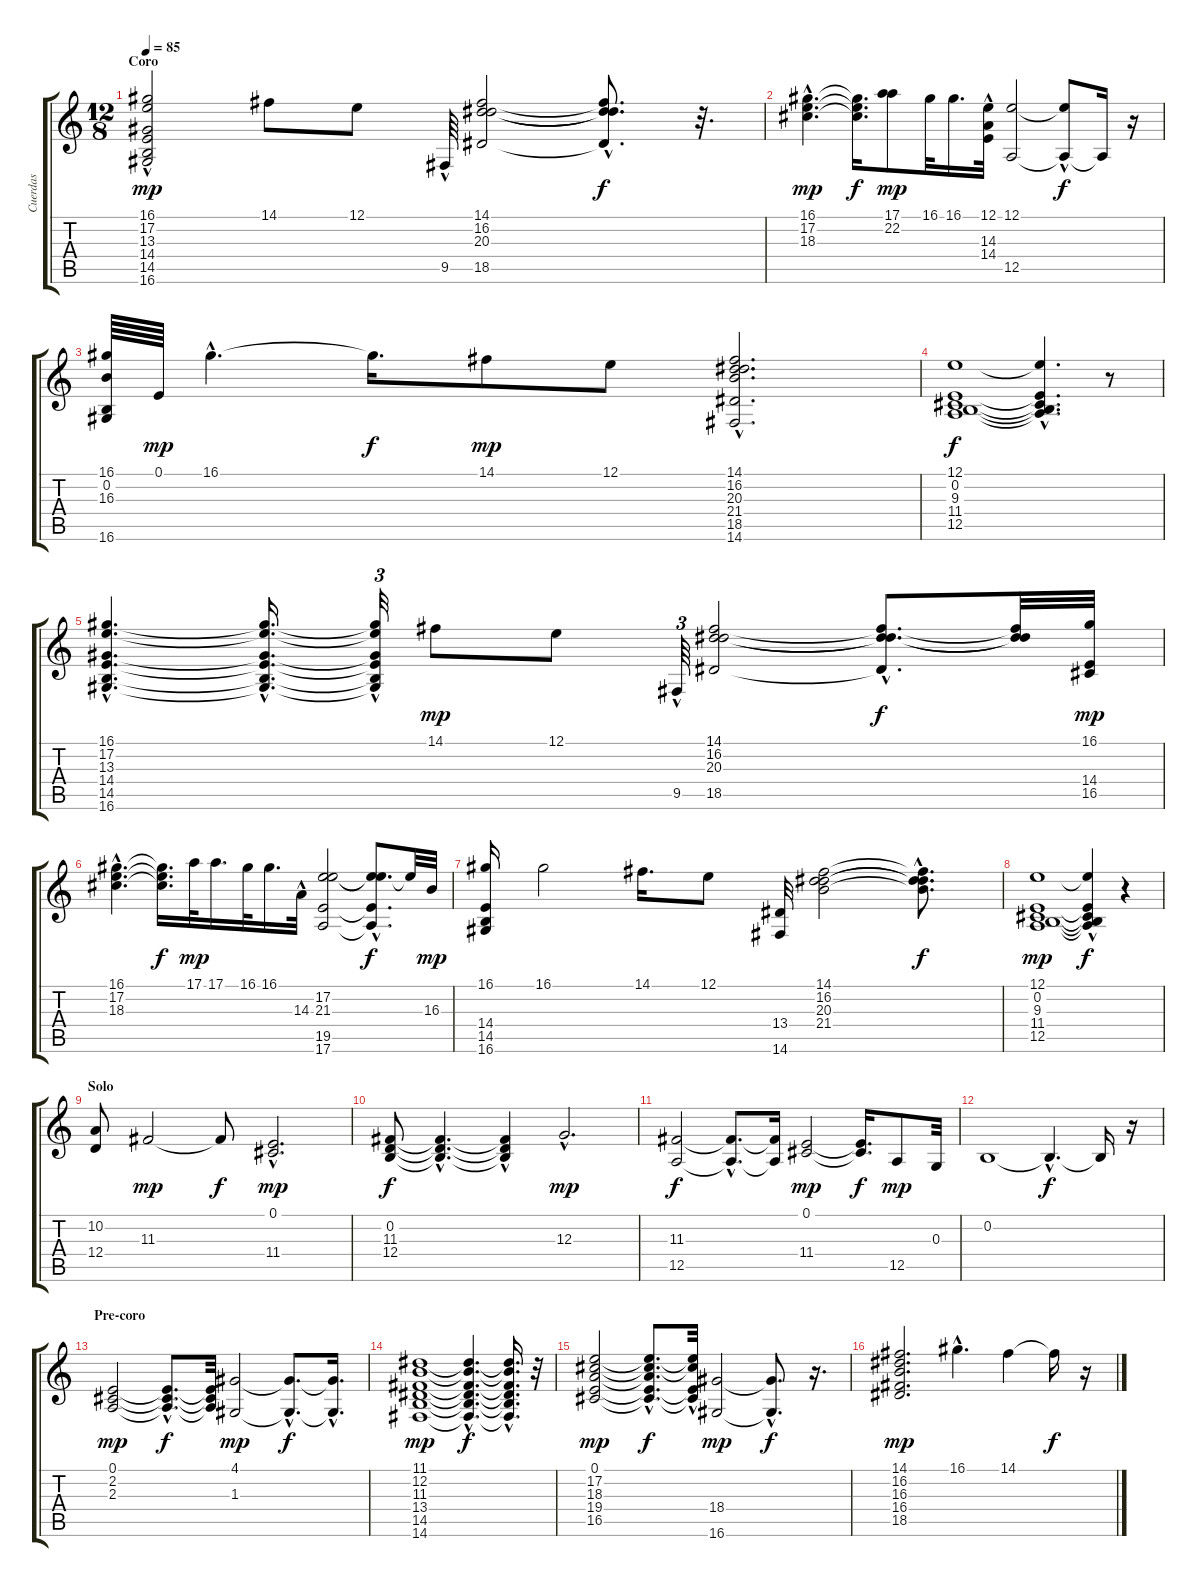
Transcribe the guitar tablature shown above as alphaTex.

\track ("Cuerdas" "Cuerdas") {instrument stringensemble2}
\staff {score tabs}
\tuning (E4 B3 G3 D3 A2 E2) {hide}
\ts (12 8)
\section ("" "Coro")
\tempo 85
\clef g2
\ks c
(16.1 17.2 13.3{hac} 14.4 14.5 16.6).2{dy mp} 14.1.8 12.1.8 9.5{hac}.64 (14.1 16.2 20.3 18.5).2 (14.1{hac t} 16.2{hac t} 20.3{hac t} 18.5{hac t}).8{d dy f} r.32{d} |
(16.1{hac} 17.2{hac} 18.3{hac}).4{d dy mp} (16.1{t} 17.2{t} 18.3{t}).16{d dy f} (17.1 22.2).8{dy mp} 16.1.32 16.1.16{d} (12.1 14.3{hac} 14.4).32 (12.1 12.5).2 (12.1{hac t} 12.5{t}).8{dy f} 12.5{t}.16 r.16 |
(16.1 0.2 16.3 16.6).64 0.1.64{dy mp} 16.1{hac}.4{d} 16.1{t}.16{d dy f} 14.1.8{dy mp} 12.1.8 (14.1 16.2{hac} 20.3{hac} 21.4 18.5 14.6).2{d} |
(12.1 0.2 9.3 11.4 12.5).1{dy f} (12.1{hac t} 0.2{t} 9.3{t} 11.4{t} 12.5{hac t}).4{d} r.8 |
(16.1{hac} 17.2{hac} 13.3{hac} 14.4{hac} 14.5{hac} 16.6{hac}).4{d} (16.1{hac t} 17.2{hac t} 13.3{hac t} 14.4{hac t} 14.5{hac t} 16.6{hac t}).16{d} (16.1{t} 17.2{t} 13.3{t} 14.4{hac t} 14.5{hac t} 16.6{hac t}).32{tu (3 2)} 14.1.8{dy mp} 12.1.8 9.5{hac}.64{tu (3 2)} (14.1 16.2 20.3 18.5).2 (14.1{hac t} 16.2{hac t} 20.3{hac t} 18.5{hac t}).8{d dy f} (14.1{t} 16.2{t} 20.3{t}).32 (16.1 14.4 16.5).32{dy mp} |
(16.1{hac} 17.2{hac} 18.3{hac}).4{d} (16.1{t} 17.2{t} 18.3{t}).16{d dy f} 17.1.32{dy mp} 17.1.16{d} 16.1.32 16.1.16{d} 14.3{hac}.32 (17.2 21.3 19.5 17.6).2 (17.2{hac t} 21.3{hac t} 19.5{hac t} 17.6{t}).8{d dy f} 17.2{t}.32 16.3.32{dy mp} |
(16.1 14.4 14.5 16.6).16 16.1.2 14.1.16{d} 12.1.8 (13.4 14.6).32 (14.1 16.2 20.3 21.4).2 (14.1{t} 16.2{hac t} 20.3{hac t} 21.4{t}).8{d dy f} |
(12.1 0.2 9.3 11.4 12.5).1{dy mp} (12.1{t} 0.2{t} 9.3{t} 11.4{hac t} 12.5{t}).4{dy f} r.4 |
\section ("" "Solo")
(10.2 12.4).8 11.3.2{dy mp} 11.3{t}.8{dy f} (0.1{hac} 11.4).2{d dy mp} |
(0.2 11.3 12.4).8{dy f} (0.2{hac t} 11.3{hac t} 12.4{hac t}).4{d} (0.2{t} 11.3{hac t} 12.4{t}).4 12.3{hac}.2{d dy mp} |
(11.3 12.5).2{dy f} (11.3{hac t} 12.5{hac t}).8{d} (11.3{t} 12.5{t}).16 (0.1 11.4).2{dy mp} (0.1{t} 11.4{t}).16{d dy f} 12.5.8{dy mp} 0.3.32 |
0.2.1 0.2{hac t}.4{d dy f} 0.2{t}.16 r.16 |
\section ("" "Pre-coro")
(0.1 2.2 2.3).2{dy mp} (0.1{hac t} 2.2{hac t} 2.3{hac t}).8{d dy f} (0.1{t} 2.2{t} 2.3{t}).32 (4.1 1.3).2{dy mp} (4.1{hac t} 1.3{hac t}).8{d dy f} (4.1{hac t} 1.3{hac t}).16{d} |
(11.1 12.2 11.3 13.4 14.5 14.6).1{dy mp} (11.1{hac t} 12.2{hac t} 11.3{hac t} 13.4{hac t} 14.5{hac t} 14.6{hac t}).4{d dy f} (11.1{hac t} 12.2{hac t} 11.3{t} 13.4{hac t} 14.5{t} 14.6{t}).16{d} r.32 |
(0.1 17.2 18.3 19.4 16.5).2{dy mp} (0.1{hac t} 17.2{hac t} 18.3{hac t} 19.4{hac t} 16.5{hac t}).8{d dy f} (0.1{t} 17.2{hac t} 18.3{hac t} 16.5{t}).32 (18.4 16.6).2{dy mp} (18.4{hac t} 16.6{t}).8{d dy f} r.16{d} |
(14.1 16.2 16.3 16.4 18.5).2{d dy mp} 16.1{hac}.4{d} 14.1.4 14.1{t}.16{dy f} r.16
